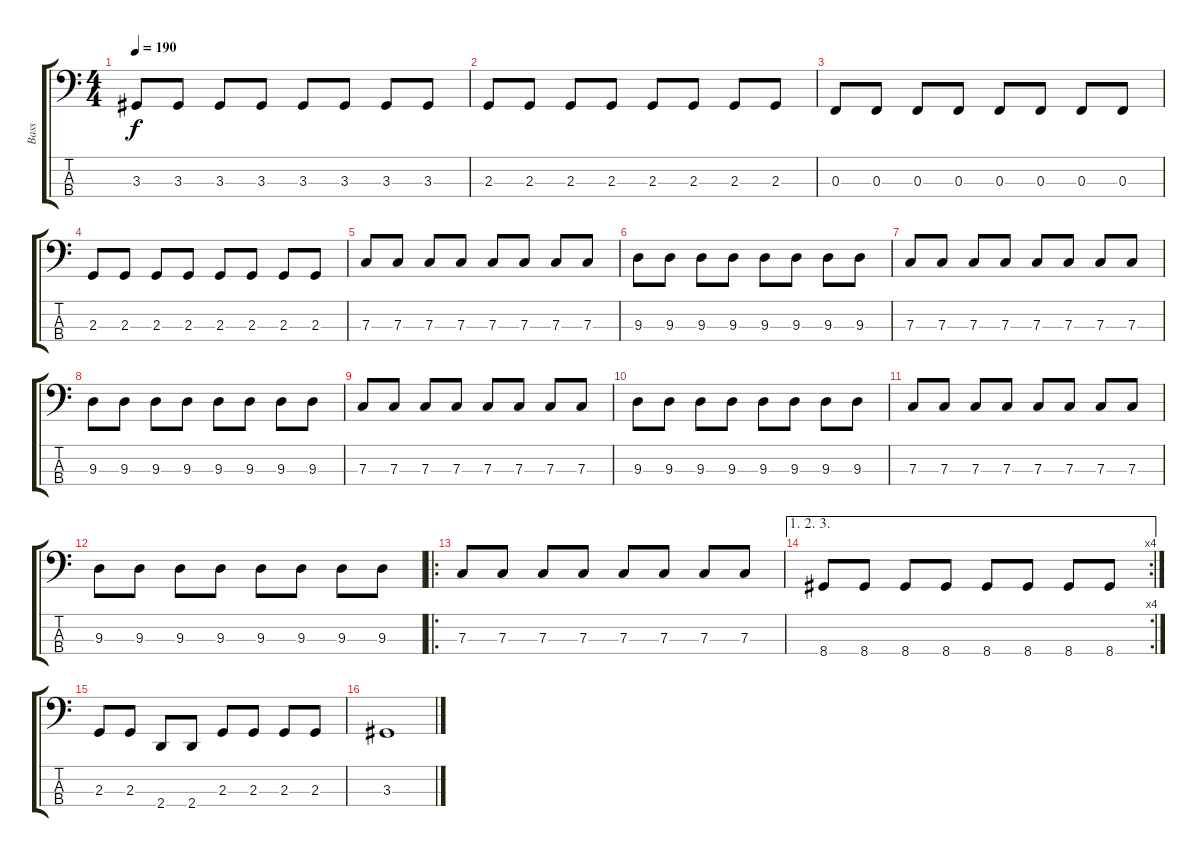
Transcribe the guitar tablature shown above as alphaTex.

\track ("Bass" "Bass") {instrument electricbasspick}
\staff {score tabs}
\tuning (Eb2 Bb1 F1 C1) {hide}
\ts (4 4)
\tempo 190
\clef f4
\ks c
3.3.8{dy f} 3.3.8 3.3.8 3.3.8 3.3.8 3.3.8 3.3.8 3.3.8 |
2.3.8 2.3.8 2.3.8 2.3.8 2.3.8 2.3.8 2.3.8 2.3.8 |
0.3.8 0.3.8 0.3.8 0.3.8 0.3.8 0.3.8 0.3.8 0.3.8 |
2.3.8 2.3.8 2.3.8 2.3.8 2.3.8 2.3.8 2.3.8 2.3.8 |
7.3.8 7.3.8 7.3.8 7.3.8 7.3.8 7.3.8 7.3.8 7.3.8 |
9.3.8 9.3.8 9.3.8 9.3.8 9.3.8 9.3.8 9.3.8 9.3.8 |
7.3.8 7.3.8 7.3.8 7.3.8 7.3.8 7.3.8 7.3.8 7.3.8 |
9.3.8 9.3.8 9.3.8 9.3.8 9.3.8 9.3.8 9.3.8 9.3.8 |
7.3.8 7.3.8 7.3.8 7.3.8 7.3.8 7.3.8 7.3.8 7.3.8 |
9.3.8 9.3.8 9.3.8 9.3.8 9.3.8 9.3.8 9.3.8 9.3.8 |
7.3.8 7.3.8 7.3.8 7.3.8 7.3.8 7.3.8 7.3.8 7.3.8 |
9.3.8 9.3.8 9.3.8 9.3.8 9.3.8 9.3.8 9.3.8 9.3.8 |
\ro
7.3.8 7.3.8 7.3.8 7.3.8 7.3.8 7.3.8 7.3.8 7.3.8 |
\ae (1 2 3)
\rc 4
8.4.8 8.4.8 8.4.8 8.4.8 8.4.8 8.4.8 8.4.8 8.4.8 |
2.3.8 2.3.8 2.4.8 2.4.8 2.3.8 2.3.8 2.3.8 2.3.8 |
3.3.1
